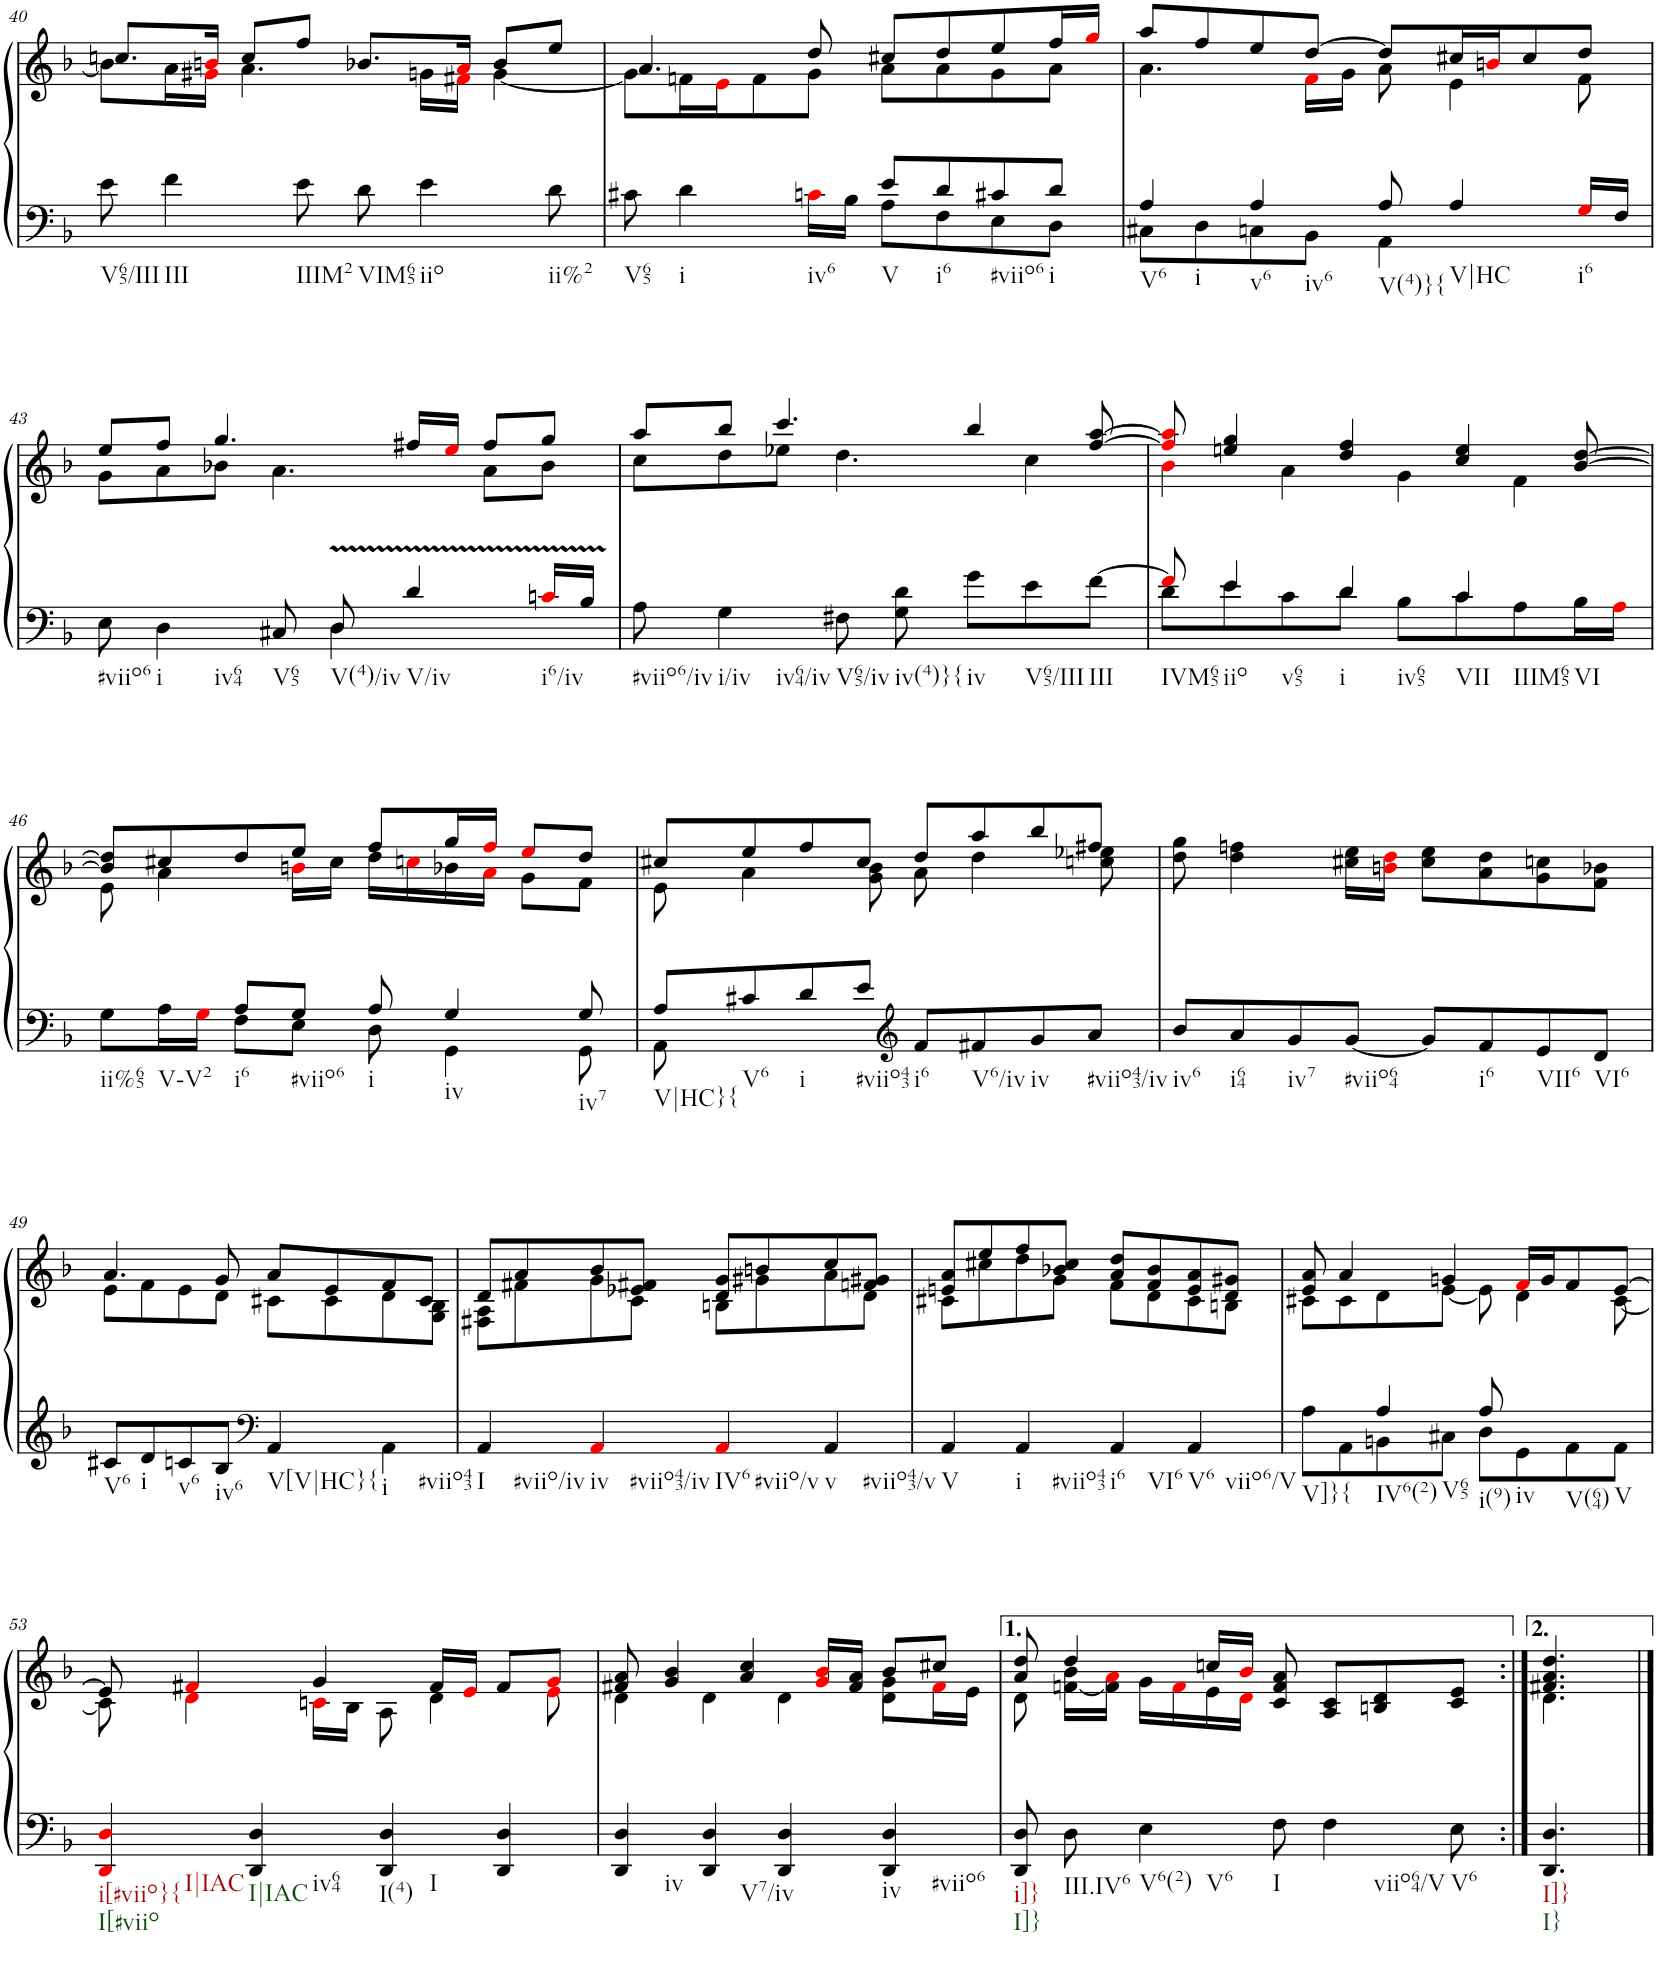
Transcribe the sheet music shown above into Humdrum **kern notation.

**kern	**kern
*part1	*part1
*staff2	*staff1
*I"Piano	*
*I'Pno.	*
!!LO:PB:g=z
*clefF4	*clefG2
*k[b-]	*k[b-]
*M4/4	*M4/4
*met(c)	*met(c)
=40	=40
*	*^
!LO:TX:b:t=V65/III	!	!
8e\	8.ccn/L	8b-\L]
!LO:TX:b:t=III	!	!
4f\	.	16a\L
.	16bni/Jk	16g#Xi\JJ
.	8cc/L	4.a\
!LO:TX:b:t=IIIM2	!	!
8e\	8ff/J	.
!LO:TX:b:t=VIM65	!	!
8d\	8.b-X/L	.
!LO:TX:b:t=iio	!	!
4e\	.	16gn\LL
.	16ai/Jk	16f#Xi\JJ
.	8b-/L	[4g\
!LO:TX:b:t=ii%2	!	!
8d\	8ee/J	.
=41	=41	=41
*^	*	*
!LO:TX:b:t=V65	!	!	!
8c#X\	2ryy	4.a/	8g\L]
!LO:TX:b:t=i	!	!	!
4d\	.	.	16fn\L
.	.	.	16ei\J
.	.	.	8f\
!LO:TX:b:t=iv6	!	!	!
16cni\LL	.	8dd/	8g\J
16B-\JJ	.	.	.
!LO:TX:b:t=V	!	!	!
8e/L	8A\L	8cc#X/L	8a\L
!LO:TX:b:t=i6	!	!	!
8d/	8F\	8dd/	8a\
!LO:TX:b:t=#viio6	!	!	!
8c#X/	8E\	8ee/	8g\
!LO:TX:b:t=i	!	!	!
8d/J	8D\J	16ff/L	8a\J
.	.	16ggi/JJ	.
=42	=42	=42	=42
!LO:TX:b:t=V6	!	!	!
!LO:TX:b:t=i	!	!	!
4A/	8C#X\L	8aa/L	4.a\
.	8D\	8ff/	.
!LO:TX:b:t=v6	!	!	!
!LO:TX:b:t=iv6	!	!	!
4A/	8Cn\	8ee/	.
.	8BB-\J	[8dd/J	16fi\LL
.	.	.	16g\JJ
!LO:TX:b:t=V(4)}{	!	!	!
8A/	4AA\	8dd/L]	8a\
!LO:TX:b:t=V|HC	!	!	!
4A/	.	16cc#X/L	4e\
.	.	16bni/J	.
.	4ryy	8cc#/	.
!LO:TX:b:t=i6	!	!	!
16Gi/LL	.	8dd/J	8f\
16F/JJ	.	.	.
!!LO:LB:g=z	!!
=43	=43	=43	=43
!LO:TX:b:t=#viio6	!	!	!
8E\	2ryy	8ee/L	8g\L
!LO:TX:b:t=i	!	!	!
!LO:TX:b:t=iv64	!	!	!
4D\	.	8ff/J	8a\
.	.	4.gg/	8b-X\J
!LO:TX:b:t=V65	!	!	!
8C#X/	.	.	4.a\
!LO:TX:b:t=V(4)/iv	!	!	!
8D/	4D\	.	.
!LO:TX:b:t=V/iv	!	!	!
4d/	.	16ff#X/LL	.
.	.	16eei/JJ	.
.	4ryy	8ff#/L	8a\L
!LO:TX:b:t=i6/iv	!	!	!
16cni/LL	.	8gg/J	8b-\J
16B-/JJ	.	.	.
*v	*v	*	*
=44	=44	=44
!LO:TX:b:t=#viio6/iv	!	!
8A\	8aa/L	8cc\L
!LO:TX:b:t=i/iv	!	!
!LO:TX:b:t=iv64/iv	!	!
4G\	8bb-/J	8dd\
.	4.ccc/	8ee-X\J
!LO:TX:b:t=V65/iv	!	!
8F#X\	.	4.dd\
!LO:TX:b:t=iv(4)}{	!	!
8G\ 8d\	.	.
!LO:TX:b:t=iv	!	!
8g\L	4bb-/	.
!LO:TX:b:t=V65/III	!	!
8e\	.	4cc\
!LO:TX:b:t=III	!	!
[8f\J	[8ff/ [8aa/	.
=45	=45	=45
*^	*	*
!LO:TX:b:t=IVM65	!	!	!
8fi/]	8d\L	8ffi/] 8aai/]	4b-i\
!LO:TX:b:t=iio	!	!	!
!LO:TX:b:t=v65	!	!	!
4e/	8e\	4een/ 4gg/	.
.	8c\	.	4a\
!LO:TX:b:t=i	!	!	!
!LO:TX:b:t=iv65	!	!	!
4d/	8d\J	4dd/ 4ff/	.
.	8B-\L	.	4g\
!LO:TX:b:t=VII	!	!	!
!LO:TX:b:t=IIIM65	!	!	!
4c/	8c\	4cc/ 4ee/	.
.	8A\	.	4f\
!LO:TX:b:t=VI	!	!	!
8ryy	16B-\L	[8b-/ [8dd/	.
.	16Ai\JJ	.	.
!!LO:LB:g=z	!!
=46	=46	=46	=46
!LO:TX:b:t=ii%65	!	!	!
8G\L	4ryy	8b-/] 8dd/]L	8e\
!LO:TX:b:t=V-V2	!	!	!
16A\L	.	8cc#X/	4a\
16Gi\JJ	.	.	.
!LO:TX:b:t=i6	!	!	!
8A/L	8F\L	8dd/	.
!LO:TX:b:t=#viio6	!	!	!
8G/J	8E\J	8ee/J	16bni\LL
.	.	.	16cc#\JJ
!LO:TX:b:t=i	!	!	!
8A/	8D\	8ff/L	16dd\LL
.	.	.	16ccni\
!LO:TX:b:t=iv	!	!	!
4G/	4GG\	16gg/L	16b-X\
.	.	16ffi/JJ	16ai\JJ
.	.	8eei/L	8g\L
!LO:TX:b:t=iv7	!	!	!
8G/	8GG\	8dd/J	8f\J
=47	=47	=47	=47
!LO:TX:b:t=V|HC}{	!	!	!
8A/L	8AA\	8cc#X/L	8e\
!LO:TX:b:t=V6	!	!	!
8c#X/	2..ryy	8ee/	4a\
!LO:TX:b:t=i	!	!	!
8d/	.	8ff/	.
!LO:TX:b:t=#viio43	!	!	!
8e/J	.	8cc#/J	8g\ 8b-\
*clefG2	*	*	*
!LO:TX:b:t=i6	!	!	!
8f/L	.	8dd/L	8a\
!LO:TX:b:t=V6/iv	!	!	!
8f#X/	.	8aa/	4dd\
!LO:TX:b:t=iv	!	!	!
8g/	.	8bb-/	.
!LO:TX:b:t=#viio43/iv	!	!	!
8a/J	.	8ff#X/J	8ccn\ 8ee-X\
*v	*v	*	*
=48	=48	=48
!LO:TX:b:t=iv6	!	!
*	*v	*v
8b-/L	8dd\ 8gg\
!LO:TX:b:t=i64	!
8a/	4dd\ 4ffn\
!LO:TX:b:t=iv7	!
8g/	.
!LO:TX:b:t=#viio64	!
[8g/J	16cc#X\ 16ee\LL
.	16bni\ 16ddi\JJ
8g/L]	8cc#\ 8ee\L
!LO:TX:b:t=i6	!
8f/	8a\ 8dd\
!LO:TX:b:t=VII6	!
8e/	8g\ 8ccn\
!LO:TX:b:t=VI6	!
8d/J	8f\ 8b-X\J
!!LO:LB:g=z
=49	=49
*	*^
!LO:TX:b:t=V6	!	!
8c#X/L	4.a/	8e\L
!LO:TX:b:t=i	!	!
8d/	.	8f\
!LO:TX:b:t=v6	!	!
8cn/	.	8e\
!LO:TX:b:t=iv6	!	!
8B-/J	8g/	8d\J
*clefF4	*	*
!LO:TX:b:t=V[V|HC}{	!	!
4AA/	8a/L	8c#X\L
.	8e/	8c#\
!LO:TX:b:t=i	!	!
!LO:TX:b:t=#viio43	!	!
4AA\	8f/	8d\
.	8c#/J	8G\ 8B-\J
=50	=50	=50
!LO:TX:b:t=I	!	!
!LO:TX:b:t=#viio/iv	!	!
4AA/	8d/L	8F#X\ 8A\L
.	8a/	8f#X\
!LO:TX:b:t=iv	!	!
!LO:TX:b:t=#viio43/iv	!	!
4AAi/	8b-/	8g\
.	8e-X/ 8f#X/J	8c\J
!LO:TX:b:t=IV6	!	!
!LO:TX:b:t=#viio/v	!	!
4AAi/	8d/ 8g/L	8Bn\L
.	8bn/	8g#X\
!LO:TX:b:t=v	!	!
!LO:TX:b:t=#viio43/v	!	!
4AA/	8cc/	8a\
.	8fn/ 8g#X/J	8d\J
=51	=51	=51
!LO:TX:b:t=V	!	!
4AA/	8en/ 8a/L	8c#X\L
.	8ee/	8cc#X\
!LO:TX:b:t=i	!	!
!LO:TX:b:t=#viio43	!	!
4AA/	8ff/	8dd\
.	8b-X/ 8cc#/J	8g\J
!LO:TX:b:t=i6	!	!
!LO:TX:b:t=VI6	!	!
4AA/	8a/ 8dd/L	8f\L
.	8f/ 8b-/	8d\
!LO:TX:b:t=V6	!	!
!LO:TX:b:t=viio6/V	!	!
4AA/	8e/ 8a/	8c#\
.	8d/ 8g#X/J	8Bn\J
=52	=52	=52
*^	*	*
!LO:TX:b:t=V]}{	!	!	!
4ryy	8A\L	8e/ 8a/	8c#X\L
.	8AA\	4a/	8c#\
!LO:TX:b:t=IV6(2)	!	!	!
!LO:TX:b:t=V65	!	!	!
4A/	8BBn\	.	8d\
.	8C#X\J	4gn/	[8e\J
!LO:TX:b:t=i(9)	!	!	!
8A/	8D\L	.	8e\]
!LO:TX:b:t=iv	!	!	!
!LO:TX:b:t=V(64)	!	!	!
!LO:TX:b:t=V	!	!	!
4.ryy	8GG\	16fi/LL	4d\
.	.	16g/J	.
.	8AA\	8f/	.
.	8AA\J	[8e/J	[8c#\
!!LO:LB:g=z	!!
=53	=53	=53	=53
!LO:TX:b:t=i[#viio}{	!	!	!
!LO:TX:b:t=I[#viio	!	!	!
!LO:TX:b:t=I|IAC	!	!	!
*v	*v	*	*
4DDi/ 4Di/	8e/]	8c#\]
.	4f#Xi/	4di\
!LO:TX:b:t=I|IAC	!	!
!LO:TX:b:t=iv64	!	!
4DD/ 4D/	.	.
.	4g/	16cni\LL
.	.	16B-\JJ
!LO:TX:b:t=I(4)	!	!
!LO:TX:b:t=I	!	!
4DD/ 4D/	.	8A\
.	16f#/LL	4d\
.	16ei/JJ	.
4DD/ 4D/	8f#/L	.
.	8gi/J	8ei\
=54	=54	=54
*	*	*^
!LO:TX:b:t=iv	!	!	!
4DD/ 4D/	8f#X/ 8a/	4d\	2.ryy
.	4g/ 4b-/	.	.
!LO:TX:b:t=V7/iv	!	!	!
4DD/ 4D/	.	4d\	.
.	4a/ 4cc/	.	.
4DD/ 4D/	.	4d\	.
.	16gi/ 16b-i/LL	.	.
.	16f#/ 16a/JJ	.	.
!LO:TX:b:t=iv	!	!	!
!LO:TX:b:t=#viio6	!	!	!
4DD/ 4D/	8b-/L	8g\L	4d\
.	8cc#X/J	16f#i\L	.
.	.	16e\JJ	.
*	*	*v	*v
=55	=55	=55
!LO:TX:b:t=i]}	!	!
!LO:TX:b:t=I]}	!	!
8DD/ 8D/	8a/ 8dd/	8d\
!LO:TX:b:t=III.IV6	!	!
8D\	4dd/	[16fn\ 16b-\LL
.	.	16f\] 16ai\JJ
!LO:TX:b:t=V6(2)	!	!
!LO:TX:b:t=V6	!	!
4E\	.	16g\LL
.	.	16fi\
.	16ccn/LL	16e\
.	16b-i/JJ	16di\JJ
!LO:TX:b:t=I	!	!
8F\	8c/ 8f/ 8a/	2ryy
!LO:TX:b:t=viio64/V	!	!
4F\	8A/ 8c/L	.
.	8Bn/ 8d/	.
!LO:TX:b:t=V6	!	!
8E\	8c/ 8e/J	.
=55X2:|!	=55X2:|!	=55X2:|!
!LO:TX:b:t=I]}	!	!
!LO:TX:b:t=I}	!	!
4.DD/ 4.D/	4.f#X/ 4.a/ 4.dd/	4.d\
*	*v	*v
==	==
*-	*-
